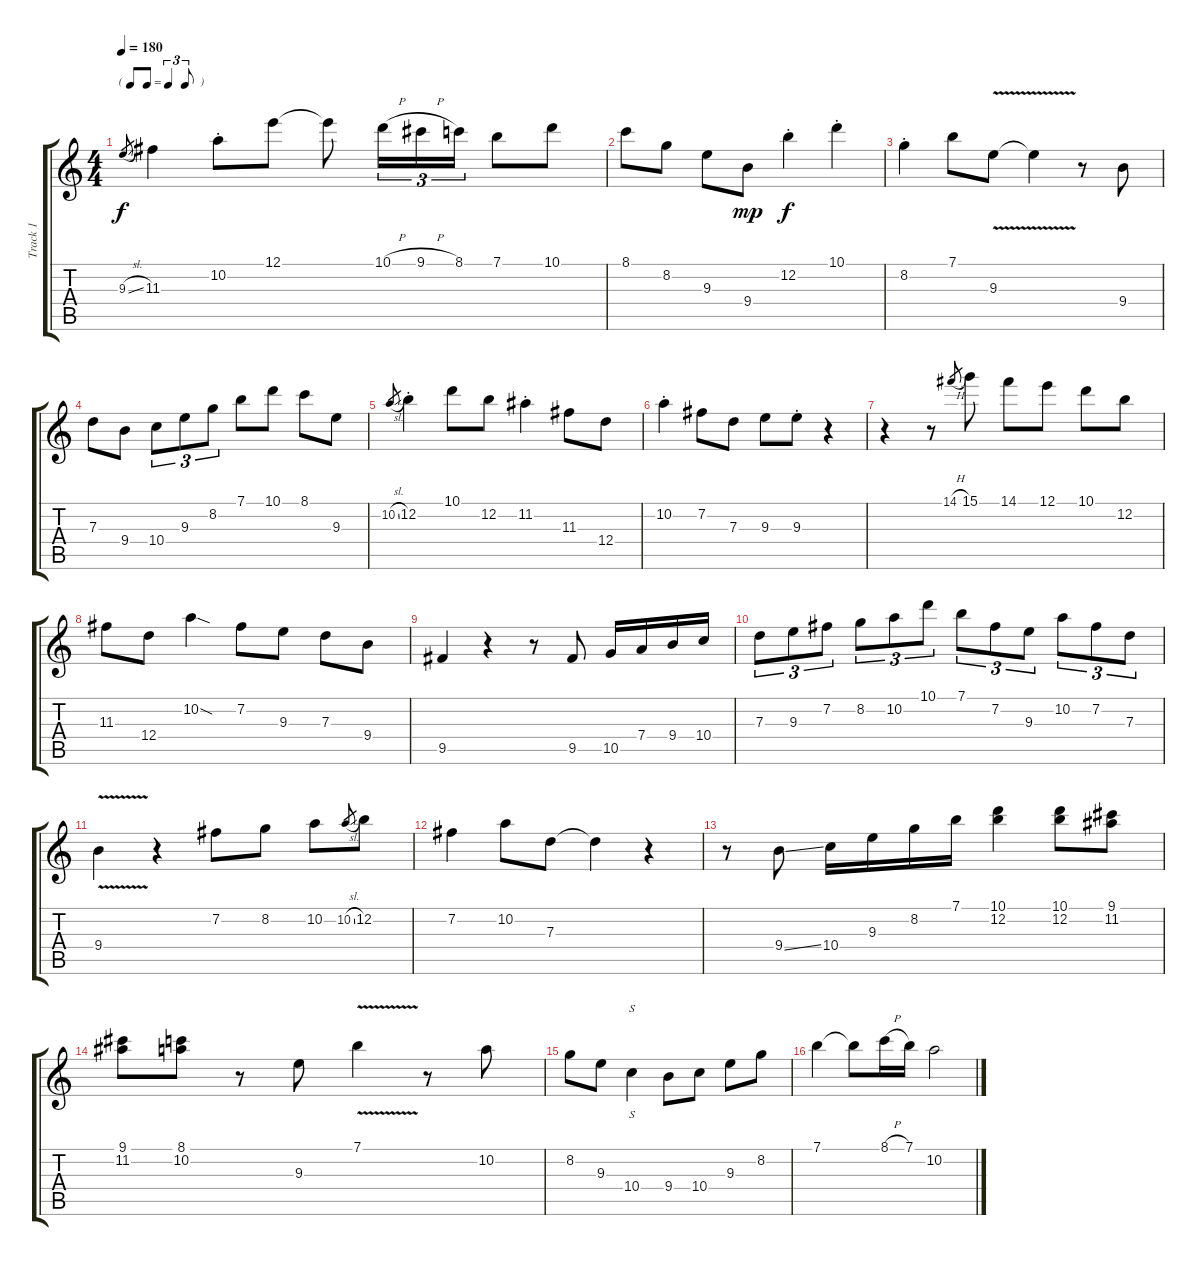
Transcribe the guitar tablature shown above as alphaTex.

\track ("Track 1" "Track 1") {instrument electricguitarjazz}
\staff {score tabs}
\tuning (E4 B3 G3 D3 A2 E2) {hide}
\ts (4 4)
\tf triplet8th
\tempo 180
\clef g2
\ks c
9.3{sl}.8{gr dy f} 11.3.4 10.2{st}.8 12.1.8 12.1{t}.8 10.1{h}.16{tu (3 2)} 9.1{h}.16{tu (3 2)} 8.1.16{tu (3 2)} 7.1.8 10.1.8 |
8.1.8 8.2.8 9.3.8 9.4.8{dy mp} 12.2{st}.4{dy f} 10.1{st}.4 |
8.2{st}.4 7.1.8 9.3{v}.8 9.3{t}.4 r.8 9.4.8 |
7.3.8 9.4.8 10.4.8{tu (3 2)} 9.3.8{tu (3 2)} 8.2.8{tu (3 2)} 7.1.8 10.1.8 8.1.8 9.3.8 |
10.2{sl}.8{gr} 12.2{st}.4 10.1.8 12.2.8 11.2{st}.4 11.3.8 12.4.8 |
10.2{st}.4 7.2.8 7.3.8 9.3.8 9.3{st}.8 r.4 |
r.4 r.8 14.1{h}.8{gr} 15.1.8 14.1.8 12.1.8 10.1.8 12.2.8 |
11.3.8 12.4.8 10.2{sod}.4 7.2.8 9.3.8 7.3.8 9.4.8 |
9.5.4 r.4 r.8 9.5.8 10.5.16 7.4.16 9.4.16 10.4.16 |
7.3.8{tu (3 2)} 9.3.8{tu (3 2)} 7.2.8{tu (3 2)} 8.2.8{tu (3 2)} 10.2.8{tu (3 2)} 10.1.8{tu (3 2)} 7.1.8{tu (3 2)} 7.2.8{tu (3 2)} 9.3.8{tu (3 2)} 10.2.8{tu (3 2)} 7.2.8{tu (3 2)} 7.3.8{tu (3 2)} |
9.4{v}.4 r.4 7.2.8 8.2.8 10.2.8 10.2{sl}.8{gr} 12.2.8 |
7.2.4 10.2.8 7.3.8 7.3{t}.4 r.4 |
r.8 9.4{ss}.8 10.4.16 9.3.16 8.2.16 7.1.16 (10.1 12.2).4 (10.1 12.2).8 (9.1 11.2).8 |
(9.1 11.2).8 (8.1 10.2).8 r.8 9.3.8 7.1{v}.4 r.8 10.2.8 |
8.2.8 9.3.8 10.4.4{s} 9.4.8 10.4.8 9.3.8 8.2.8 |
7.1.4 7.1{t}.8 8.1{h}.16 7.1.16 10.2.2
